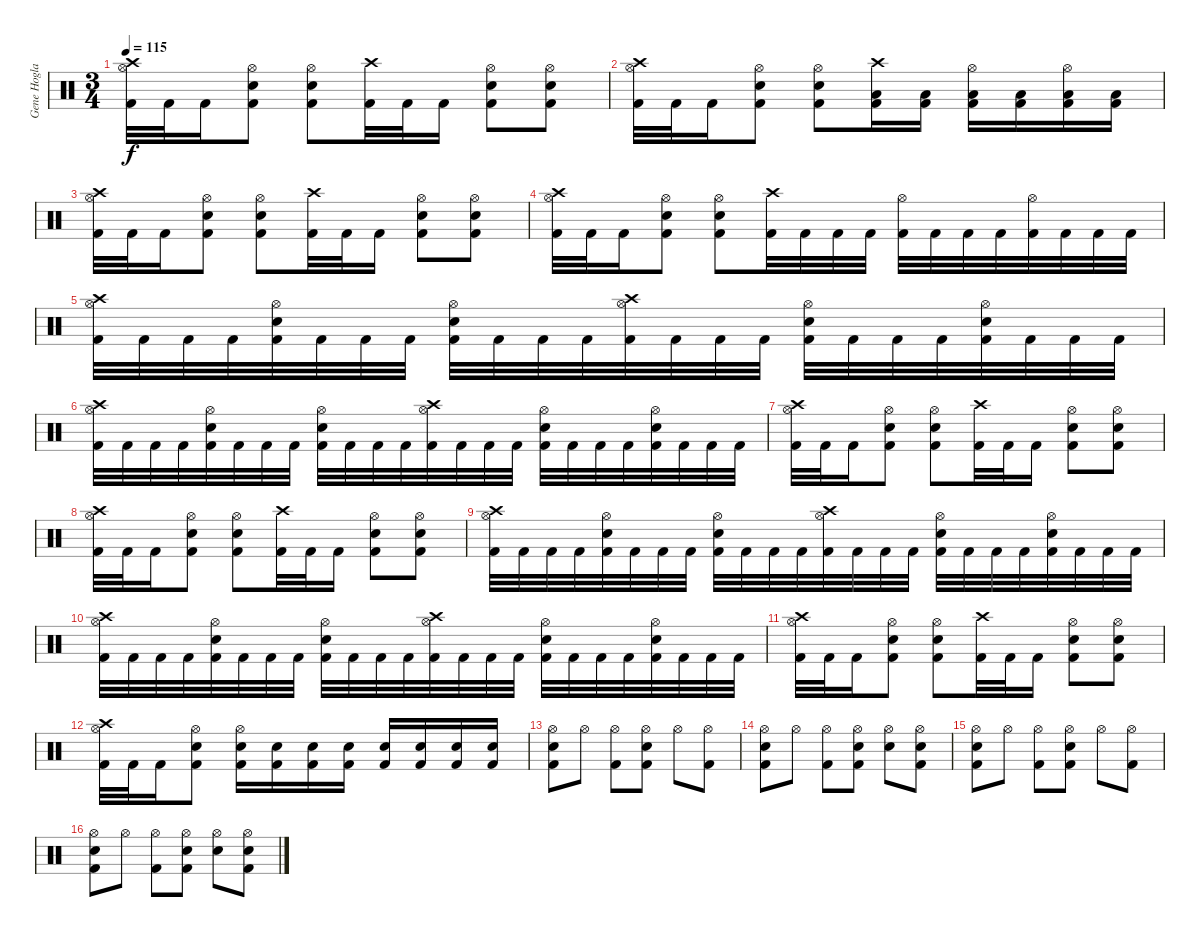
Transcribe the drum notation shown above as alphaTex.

\track ("Gene Hogland" "Gene Hogla") {instrument percussion}
\staff {score}
\articulation defaults
\ts (3 4)
\tempo 115
\clef neutral
\ks c
("Hi-Hat (open)" "Crash high (hit)" "Kick (hit) 2").32{dy f} "Kick (hit) 2".32 "Kick (hit) 2".16 ("Hi-Hat (open)" "Electric Snare (hit)" "Kick (hit) 2").8 ("Hi-Hat (open)" "Electric Snare (hit)" "Kick (hit) 2").8 ("Crash high (hit)" "Kick (hit) 2").32 "Kick (hit) 2".32 "Kick (hit) 2".16 ("Hi-Hat (open)" "Electric Snare (hit)" "Kick (hit) 2").8 ("Hi-Hat (open)" "Electric Snare (hit)" "Kick (hit) 2").8 |
("Hi-Hat (open)" "Crash high (hit)" "Kick (hit) 2").32 "Kick (hit) 2".32 "Kick (hit) 2".16 ("Hi-Hat (open)" "Electric Snare (hit)" "Kick (hit) 2").8 ("Hi-Hat (open)" "Electric Snare (hit)" "Kick (hit) 2").8 ("Crash high (hit)" "Low Tom (hit)" "Kick (hit) 2").16 ("Low Tom (hit)" "Kick (hit) 2").16 ("Hi-Hat (open)" "Low Tom (hit)" "Kick (hit) 2").16 ("Low Tom (hit)" "Kick (hit) 2").16 ("Hi-Hat (open)" "Low Tom (hit)" "Kick (hit) 2").16 ("Low Tom (hit)" "Kick (hit) 2").16 |
("Hi-Hat (open)" "Crash high (hit)" "Kick (hit) 2").32 "Kick (hit) 2".32 "Kick (hit) 2".16 ("Hi-Hat (open)" "Electric Snare (hit)" "Kick (hit) 2").8 ("Hi-Hat (open)" "Electric Snare (hit)" "Kick (hit) 2").8 ("Crash high (hit)" "Kick (hit) 2").32 "Kick (hit) 2".32 "Kick (hit) 2".16 ("Hi-Hat (open)" "Electric Snare (hit)" "Kick (hit) 2").8 ("Hi-Hat (open)" "Electric Snare (hit)" "Kick (hit) 2").8 |
("Hi-Hat (open)" "Crash high (hit)" "Kick (hit) 2").32 "Kick (hit) 2".32 "Kick (hit) 2".16 ("Hi-Hat (open)" "Electric Snare (hit)" "Kick (hit) 2").8 ("Hi-Hat (open)" "Electric Snare (hit)" "Kick (hit) 2").8 ("Crash high (hit)" "Kick (hit) 2").32 "Kick (hit) 2".32 "Kick (hit) 2".32 "Kick (hit) 2".32 ("Hi-Hat (open)" "Kick (hit) 2").32 "Kick (hit) 2".32 "Kick (hit) 2".32 "Kick (hit) 2".32 ("Hi-Hat (open)" "Kick (hit) 2").32 "Kick (hit) 2".32 "Kick (hit) 2".32 "Kick (hit) 2".32 |
("Hi-Hat (open)" "Crash high (hit)" "Kick (hit) 2").32 "Kick (hit) 2".32 "Kick (hit) 2".32 "Kick (hit) 2".32 ("Hi-Hat (open)" "Electric Snare (hit)" "Kick (hit) 2").32 "Kick (hit) 2".32 "Kick (hit) 2".32 "Kick (hit) 2".32 ("Hi-Hat (open)" "Electric Snare (hit)" "Kick (hit) 2").32 "Kick (hit) 2".32 "Kick (hit) 2".32 "Kick (hit) 2".32 ("Hi-Hat (open)" "Crash high (hit)" "Kick (hit) 2").32 "Kick (hit) 2".32 "Kick (hit) 2".32 "Kick (hit) 2".32 ("Hi-Hat (open)" "Electric Snare (hit)" "Kick (hit) 2").32 "Kick (hit) 2".32 "Kick (hit) 2".32 "Kick (hit) 2".32 ("Hi-Hat (open)" "Electric Snare (hit)" "Kick (hit) 2").32 "Kick (hit) 2".32 "Kick (hit) 2".32 "Kick (hit) 2".32 |
("Hi-Hat (open)" "Crash high (hit)" "Kick (hit) 2").32 "Kick (hit) 2".32 "Kick (hit) 2".32 "Kick (hit) 2".32 ("Hi-Hat (open)" "Electric Snare (hit)" "Kick (hit) 2").32 "Kick (hit) 2".32 "Kick (hit) 2".32 "Kick (hit) 2".32 ("Hi-Hat (open)" "Electric Snare (hit)" "Kick (hit) 2").32 "Kick (hit) 2".32 "Kick (hit) 2".32 "Kick (hit) 2".32 ("Hi-Hat (open)" "Crash high (hit)" "Kick (hit) 2").32 "Kick (hit) 2".32 "Kick (hit) 2".32 "Kick (hit) 2".32 ("Hi-Hat (open)" "Electric Snare (hit)" "Kick (hit) 2").32 "Kick (hit) 2".32 "Kick (hit) 2".32 "Kick (hit) 2".32 ("Hi-Hat (open)" "Electric Snare (hit)" "Kick (hit) 2").32 "Kick (hit) 2".32 "Kick (hit) 2".32 "Kick (hit) 2".32 |
("Hi-Hat (open)" "Crash high (hit)" "Kick (hit) 2").32 "Kick (hit) 2".32 "Kick (hit) 2".16 ("Hi-Hat (open)" "Electric Snare (hit)" "Kick (hit) 2").8 ("Hi-Hat (open)" "Electric Snare (hit)" "Kick (hit) 2").8 ("Crash high (hit)" "Kick (hit) 2").32 "Kick (hit) 2".32 "Kick (hit) 2".16 ("Hi-Hat (open)" "Electric Snare (hit)" "Kick (hit) 2").8 ("Hi-Hat (open)" "Electric Snare (hit)" "Kick (hit) 2").8 |
("Hi-Hat (open)" "Crash high (hit)" "Kick (hit) 2").32 "Kick (hit) 2".32 "Kick (hit) 2".16 ("Hi-Hat (open)" "Electric Snare (hit)" "Kick (hit) 2").8 ("Hi-Hat (open)" "Electric Snare (hit)" "Kick (hit) 2").8 ("Crash high (hit)" "Kick (hit) 2").32 "Kick (hit) 2".32 "Kick (hit) 2".16 ("Hi-Hat (open)" "Electric Snare (hit)" "Kick (hit) 2").8 ("Hi-Hat (open)" "Electric Snare (hit)" "Kick (hit) 2").8 |
("Hi-Hat (open)" "Crash high (hit)" "Kick (hit) 2").32 "Kick (hit) 2".32 "Kick (hit) 2".32 "Kick (hit) 2".32 ("Hi-Hat (open)" "Electric Snare (hit)" "Kick (hit) 2").32 "Kick (hit) 2".32 "Kick (hit) 2".32 "Kick (hit) 2".32 ("Hi-Hat (open)" "Electric Snare (hit)" "Kick (hit) 2").32 "Kick (hit) 2".32 "Kick (hit) 2".32 "Kick (hit) 2".32 ("Hi-Hat (open)" "Crash high (hit)" "Kick (hit) 2").32 "Kick (hit) 2".32 "Kick (hit) 2".32 "Kick (hit) 2".32 ("Hi-Hat (open)" "Electric Snare (hit)" "Kick (hit) 2").32 "Kick (hit) 2".32 "Kick (hit) 2".32 "Kick (hit) 2".32 ("Hi-Hat (open)" "Electric Snare (hit)" "Kick (hit) 2").32 "Kick (hit) 2".32 "Kick (hit) 2".32 "Kick (hit) 2".32 |
("Hi-Hat (open)" "Crash high (hit)" "Kick (hit) 2").32 "Kick (hit) 2".32 "Kick (hit) 2".32 "Kick (hit) 2".32 ("Hi-Hat (open)" "Electric Snare (hit)" "Kick (hit) 2").32 "Kick (hit) 2".32 "Kick (hit) 2".32 "Kick (hit) 2".32 ("Hi-Hat (open)" "Electric Snare (hit)" "Kick (hit) 2").32 "Kick (hit) 2".32 "Kick (hit) 2".32 "Kick (hit) 2".32 ("Hi-Hat (open)" "Crash high (hit)" "Kick (hit) 2").32 "Kick (hit) 2".32 "Kick (hit) 2".32 "Kick (hit) 2".32 ("Hi-Hat (open)" "Electric Snare (hit)" "Kick (hit) 2").32 "Kick (hit) 2".32 "Kick (hit) 2".32 "Kick (hit) 2".32 ("Hi-Hat (open)" "Electric Snare (hit)" "Kick (hit) 2").32 "Kick (hit) 2".32 "Kick (hit) 2".32 "Kick (hit) 2".32 |
("Hi-Hat (open)" "Crash high (hit)" "Kick (hit) 2").32 "Kick (hit) 2".32 "Kick (hit) 2".16 ("Hi-Hat (open)" "Electric Snare (hit)" "Kick (hit) 2").8 ("Hi-Hat (open)" "Electric Snare (hit)" "Kick (hit) 2").8 ("Crash high (hit)" "Kick (hit) 2").32 "Kick (hit) 2".32 "Kick (hit) 2".16 ("Hi-Hat (open)" "Electric Snare (hit)" "Kick (hit) 2").8 ("Hi-Hat (open)" "Electric Snare (hit)" "Kick (hit) 2").8 |
("Hi-Hat (open)" "Crash high (hit)" "Kick (hit) 2").32 "Kick (hit) 2".32 "Kick (hit) 2".16 ("Hi-Hat (open)" "Electric Snare (hit)" "Kick (hit) 2").8 ("Hi-Hat (open)" "Electric Snare (hit)" "Kick (hit) 2").16 ("Electric Snare (hit)" "Kick (hit) 2").16 ("Electric Snare (hit)" "Kick (hit) 2").16 ("Electric Snare (hit)" "Kick (hit) 2").16 ("Electric Snare (hit)" "Kick (hit) 2").16 ("Electric Snare (hit)" "Kick (hit) 2").16 ("Electric Snare (hit)" "Kick (hit) 2").16 ("Electric Snare (hit)" "Kick (hit) 2").16 |
("Hi-Hat (open)" "Electric Snare (hit)" "Kick (hit) 2").8 "Hi-Hat (open)".8 ("Hi-Hat (open)" "Kick (hit) 2").8 ("Hi-Hat (open)" "Electric Snare (hit)" "Kick (hit) 2").8 "Hi-Hat (open)".8 ("Hi-Hat (open)" "Kick (hit) 2").8 |
("Hi-Hat (open)" "Electric Snare (hit)" "Kick (hit) 2").8 "Hi-Hat (open)".8 ("Hi-Hat (open)" "Kick (hit) 2").8 ("Hi-Hat (open)" "Electric Snare (hit)" "Kick (hit) 2").8 ("Hi-Hat (open)" "Electric Snare (hit)").8 ("Hi-Hat (open)" "Electric Snare (hit)" "Kick (hit) 2").8 |
("Hi-Hat (open)" "Electric Snare (hit)" "Kick (hit) 2").8 "Hi-Hat (open)".8 ("Hi-Hat (open)" "Kick (hit) 2").8 ("Hi-Hat (open)" "Electric Snare (hit)" "Kick (hit) 2").8 "Hi-Hat (open)".8 ("Hi-Hat (open)" "Kick (hit) 2").8 |
("Hi-Hat (open)" "Electric Snare (hit)" "Kick (hit) 2").8 "Hi-Hat (open)".8 ("Hi-Hat (open)" "Kick (hit) 2").8 ("Hi-Hat (open)" "Electric Snare (hit)" "Kick (hit) 2").8 ("Hi-Hat (open)" "Electric Snare (hit)").8 ("Hi-Hat (open)" "Electric Snare (hit)" "Kick (hit) 2").8
